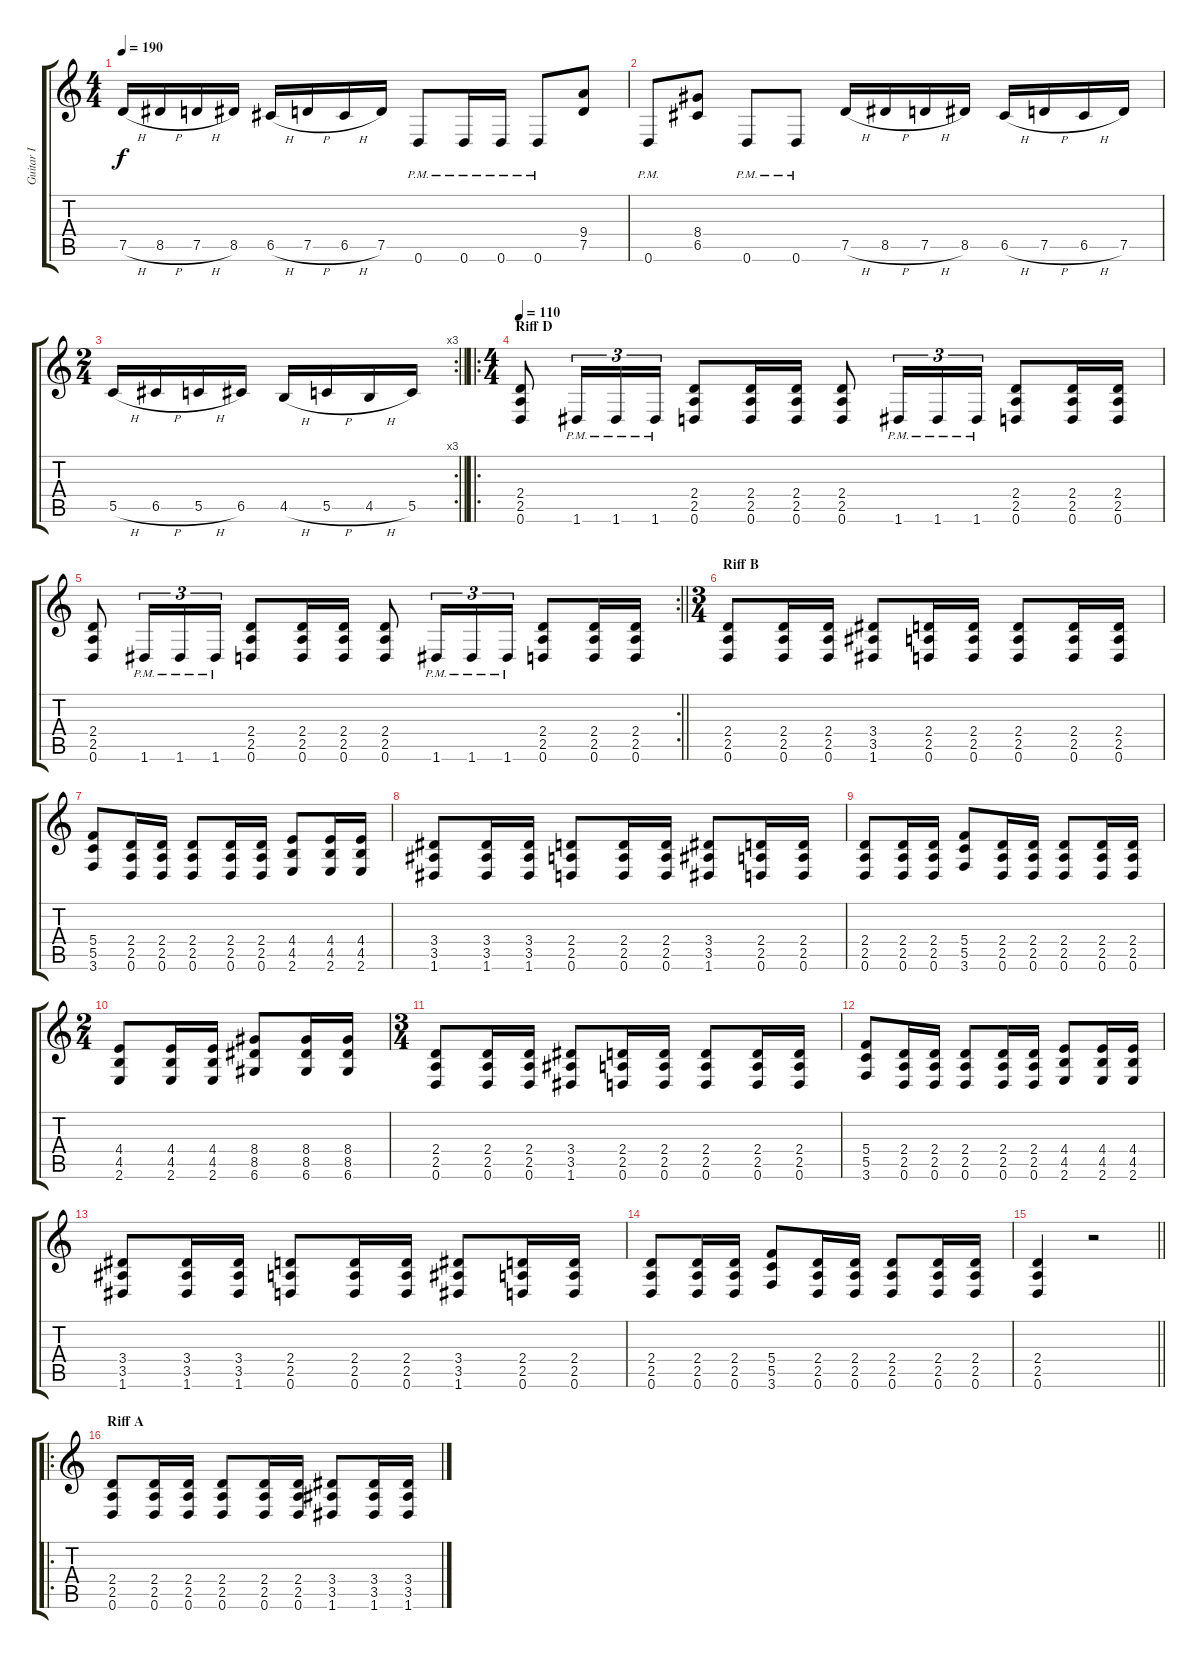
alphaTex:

\track ("Guitar I" "Guitar I") {instrument overdrivenguitar}
\staff {score tabs}
\tuning (D4 A3 F3 C3 G2 D2) {hide}
\ts (4 4)
\tempo 190
\clef g2
\ks c
7.5{h}.16{dy f} 8.5{h}.16 7.5{h}.16 8.5.16 6.5{h}.16 7.5{h}.16 6.5{h}.16 7.5.16 0.6{pm}.8 0.6{pm}.16 0.6{pm}.16 0.6{pm}.8 (9.4 7.5).8 |
0.6{pm}.8 (8.4 6.5).8 0.6{pm}.8 0.6{pm}.8 7.5{h}.16 8.5{h}.16 7.5{h}.16 8.5.16 6.5{h}.16 7.5{h}.16 6.5{h}.16 7.5.16 |
\rc 3
\ts (2 4)
\barLineRight lightlight
5.5{h}.16 6.5{h}.16 5.5{h}.16 6.5.16 4.5{h}.16 5.5{h}.16 4.5{h}.16 5.5.16 |
\ro
\ts (4 4)
\section ("" "Riff D")
\tempo 110
(2.4 2.5 0.6).8 1.6{pm}.16{tu (3 2)} 1.6{pm}.16{tu (3 2)} 1.6{pm}.16{tu (3 2)} (2.4 2.5 0.6).8 (2.4 2.5 0.6).16 (2.4 2.5 0.6).16 (2.4 2.5 0.6).8 1.6{pm}.16{tu (3 2)} 1.6{pm}.16{tu (3 2)} 1.6{pm}.16{tu (3 2)} (2.4 2.5 0.6).8 (2.4 2.5 0.6).16 (2.4 2.5 0.6).16 |
\rc 2
\barLineRight lightlight
(2.4 2.5 0.6).8 1.6{pm}.16{tu (3 2)} 1.6{pm}.16{tu (3 2)} 1.6{pm}.16{tu (3 2)} (2.4 2.5 0.6).8 (2.4 2.5 0.6).16 (2.4 2.5 0.6).16 (2.4 2.5 0.6).8 1.6{pm}.16{tu (3 2)} 1.6{pm}.16{tu (3 2)} 1.6{pm}.16{tu (3 2)} (2.4 2.5 0.6).8 (2.4 2.5 0.6).16 (2.4 2.5 0.6).16 |
\ts (3 4)
\section ("" "Riff B")
(2.4 2.5 0.6).8 (2.4 2.5 0.6).16 (2.4 2.5 0.6).16 (3.4 3.5 1.6).8 (2.4 2.5 0.6).16 (2.4 2.5 0.6).16 (2.4 2.5 0.6).8 (2.4 2.5 0.6).16 (2.4 2.5 0.6).16 |
(5.4 5.5 3.6).8 (2.4 2.5 0.6).16 (2.4 2.5 0.6).16 (2.4 2.5 0.6).8 (2.4 2.5 0.6).16 (2.4 2.5 0.6).16 (4.4 4.5 2.6).8 (4.4 4.5 2.6).16 (4.4 4.5 2.6).16 |
(3.4 3.5 1.6).8 (3.4 3.5 1.6).16 (3.4 3.5 1.6).16 (2.4 2.5 0.6).8 (2.4 2.5 0.6).16 (2.4 2.5 0.6).16 (3.4 3.5 1.6).8 (2.4 2.5 0.6).16 (2.4 2.5 0.6).16 |
(2.4 2.5 0.6).8 (2.4 2.5 0.6).16 (2.4 2.5 0.6).16 (5.4 5.5 3.6).8 (2.4 2.5 0.6).16 (2.4 2.5 0.6).16 (2.4 2.5 0.6).8 (2.4 2.5 0.6).16 (2.4 2.5 0.6).16 |
\ts (2 4)
(4.4 4.5 2.6).8 (4.4 4.5 2.6).16 (4.4 4.5 2.6).16 (8.4 8.5 6.6).8 (8.4 8.5 6.6).16 (8.4 8.5 6.6).16 |
\ts (3 4)
(2.4 2.5 0.6).8 (2.4 2.5 0.6).16 (2.4 2.5 0.6).16 (3.4 3.5 1.6).8 (2.4 2.5 0.6).16 (2.4 2.5 0.6).16 (2.4 2.5 0.6).8 (2.4 2.5 0.6).16 (2.4 2.5 0.6).16 |
(5.4 5.5 3.6).8 (2.4 2.5 0.6).16 (2.4 2.5 0.6).16 (2.4 2.5 0.6).8 (2.4 2.5 0.6).16 (2.4 2.5 0.6).16 (4.4 4.5 2.6).8 (4.4 4.5 2.6).16 (4.4 4.5 2.6).16 |
(3.4 3.5 1.6).8 (3.4 3.5 1.6).16 (3.4 3.5 1.6).16 (2.4 2.5 0.6).8 (2.4 2.5 0.6).16 (2.4 2.5 0.6).16 (3.4 3.5 1.6).8 (2.4 2.5 0.6).16 (2.4 2.5 0.6).16 |
(2.4 2.5 0.6).8 (2.4 2.5 0.6).16 (2.4 2.5 0.6).16 (5.4 5.5 3.6).8 (2.4 2.5 0.6).16 (2.4 2.5 0.6).16 (2.4 2.5 0.6).8 (2.4 2.5 0.6).16 (2.4 2.5 0.6).16 |
\barLineRight lightlight
(2.4 2.5 0.6).4 r.2 |
\ro
\section ("" "Riff A")
(2.4 2.5 0.6).8 (2.4 2.5 0.6).16 (2.4 2.5 0.6).16 (2.4 2.5 0.6).8 (2.4 2.5 0.6).16 (2.4 2.5 0.6).16 (3.4 3.5 1.6).8 (3.4 3.5 1.6).16 (3.4 3.5 1.6).16
